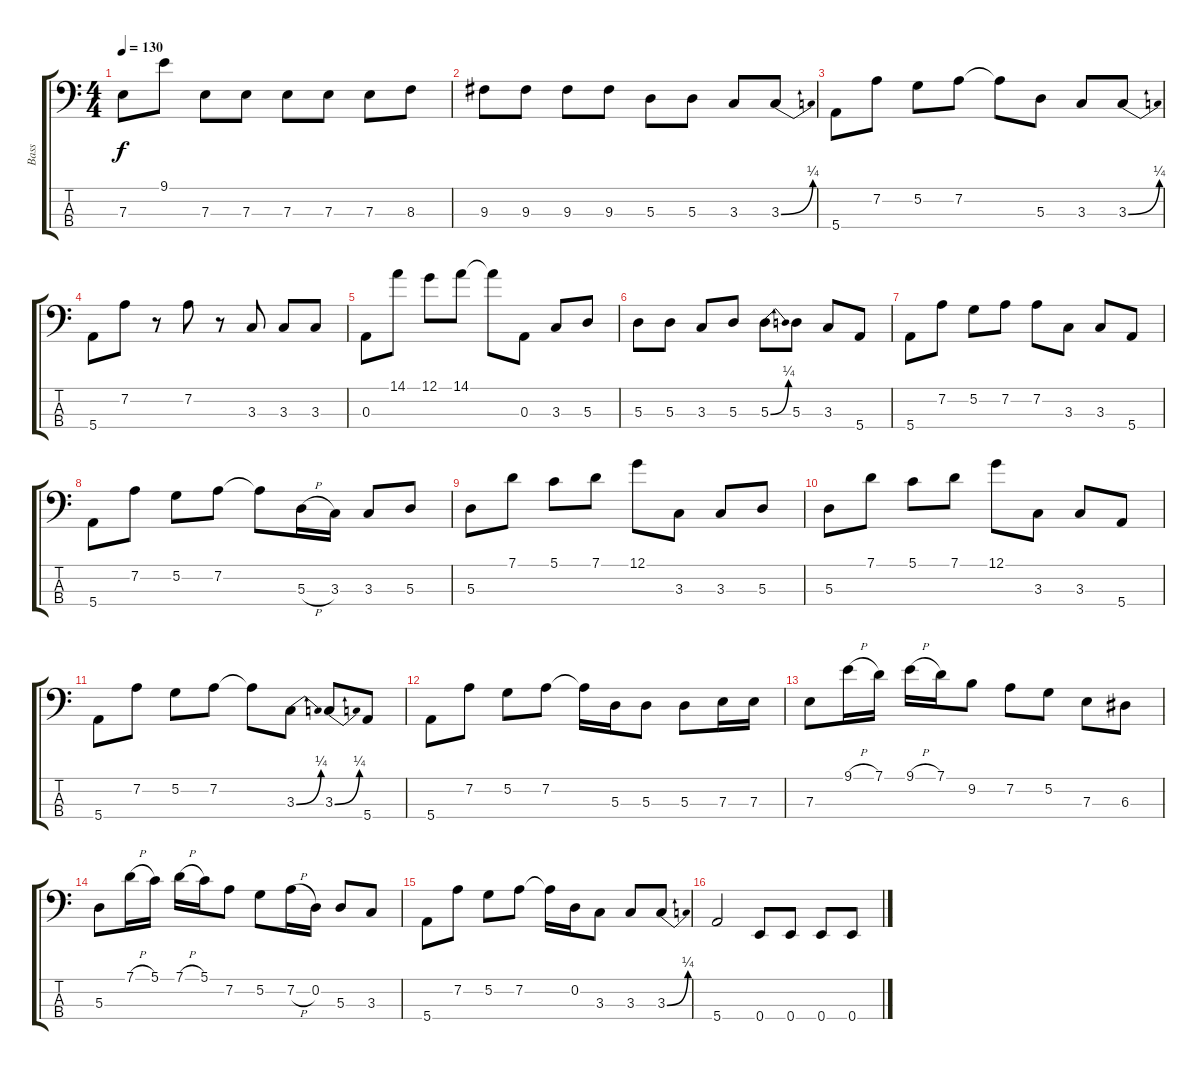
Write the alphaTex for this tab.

\track ("Bass" "Bass") {instrument electricbassfinger}
\staff {score tabs}
\tuning (G2 D2 A1 E1) {hide}
\ts (4 4)
\tempo 130
\clef f4
\ks c
7.3.8{dy f} 9.1.8 7.3.8 7.3.8 7.3.8 7.3.8 7.3.8 8.3.8 |
9.3.8 9.3.8 9.3.8 9.3.8 5.3.8 5.3.8 3.3.8 3.3{be (bend 0 0 60 1)}.8 |
5.4.8 7.2.8 5.2.8 7.2.8 7.2{t}.8 5.3.8 3.3.8 3.3{be (bend 0 0 60 1)}.8 |
5.4.8 7.2.8 r.8 7.2.8 r.8 3.3.8 3.3.8 3.3.8 |
0.3.8 14.1.8 12.1.8 14.1.8 14.1{t}.8 0.3.8 3.3.8 5.3.8 |
5.3.8 5.3.8 3.3.8 5.3.8 5.3{be (bend 0 0 60 1)}.8 5.3.8 3.3.8 5.4.8 |
5.4.8 7.2.8 5.2.8 7.2.8 7.2.8 3.3.8 3.3.8 5.4.8 |
5.4.8 7.2.8 5.2.8 7.2.8 7.2{t}.8 5.3{h}.16 3.3.16 3.3.8 5.3.8 |
5.3.8 7.1.8 5.1.8 7.1.8 12.1.8 3.3.8 3.3.8 5.3.8 |
5.3.8 7.1.8 5.1.8 7.1.8 12.1.8 3.3.8 3.3.8 5.4.8 |
5.4.8 7.2.8 5.2.8 7.2.8 7.2{t}.8 3.3{be (bend 0 0 60 1)}.8 3.3{be (bend 0 0 60 1)}.8 5.4.8 |
5.4.8 7.2.8 5.2.8 7.2.8 7.2{t}.16 5.3.16 5.3.8 5.3.8 7.3.16 7.3.16 |
7.3.8 9.1{h}.16 7.1.16 9.1{h}.16 7.1.16 9.2.8 7.2.8 5.2.8 7.3.8 6.3.8 |
5.3.8 7.1{h}.16 5.1.16 7.1{h}.16 5.1.16 7.2.8 5.2.8 7.2{h}.16 0.2.16 5.3.8 3.3.8 |
5.4.8 7.2.8 5.2.8 7.2.8 7.2{t}.16 0.2.16 3.3.8 3.3.8 3.3{be (bend 0 0 60 1)}.8 |
5.4.2 0.4.8 0.4.8 0.4.8 0.4.8
